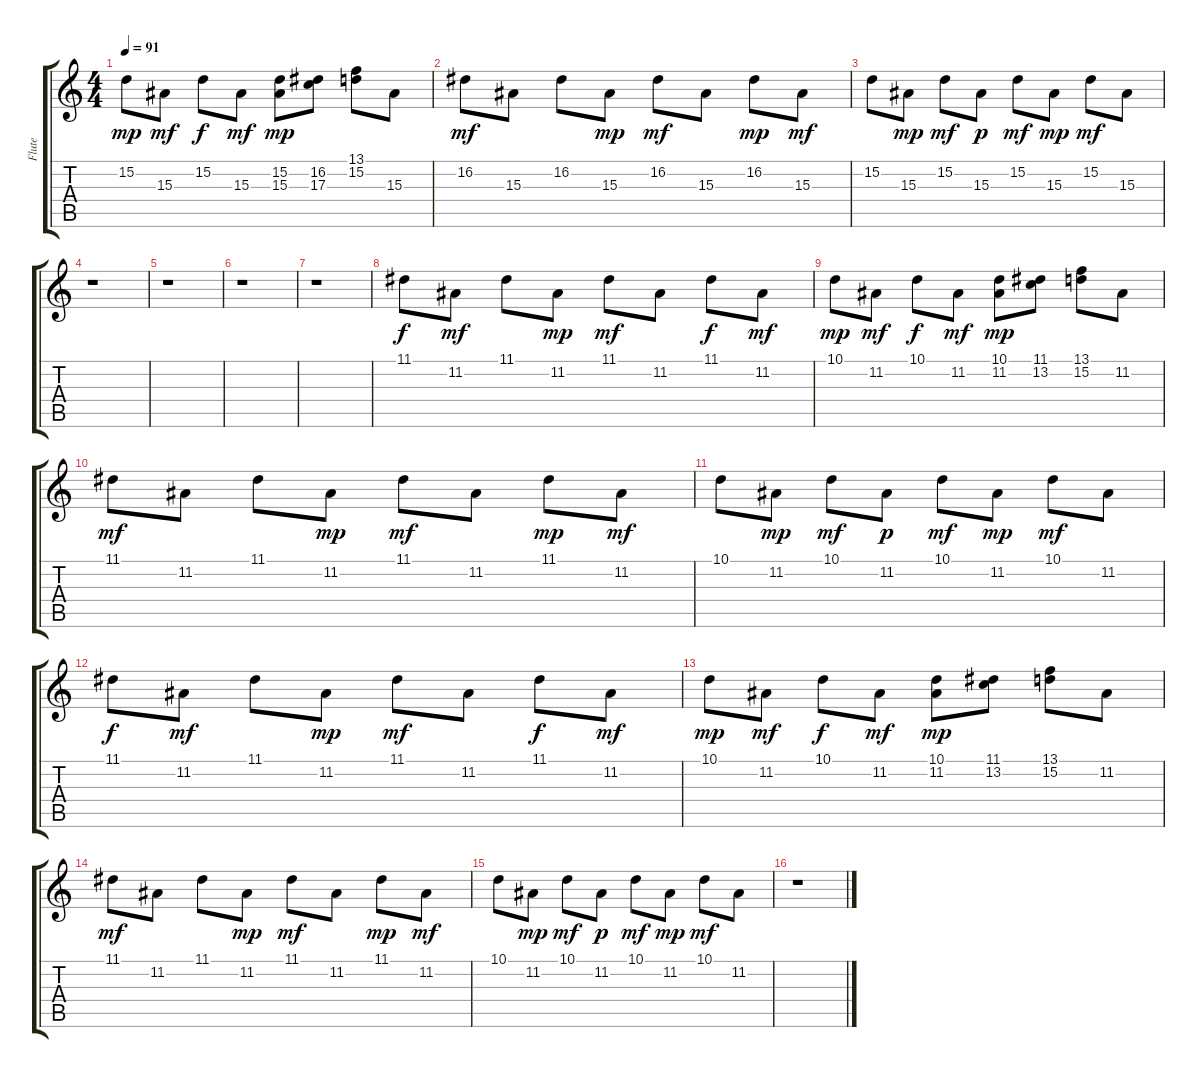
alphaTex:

\track ("Flute" "Flute") {instrument flute}
\staff {score tabs}
\tuning (E4 B3 G3 D3 A2 E2) {hide}
\ts (4 4)
\tempo 91
\clef g2
\ks c
15.2.8{dy mp} 15.3.8{dy mf} 15.2.8{dy f} 15.3.8{dy mf} (15.2 15.3).8{dy mp} (16.2 17.3).8 (13.1 15.2).8 15.3.8 |
16.2.8{dy mf} 15.3.8 16.2.8 15.3.8{dy mp} 16.2.8{dy mf} 15.3.8 16.2.8{dy mp} 15.3.8{dy mf} |
15.2.8 15.3.8{dy mp} 15.2.8{dy mf} 15.3.8{dy p} 15.2.8{dy mf} 15.3.8{dy mp} 15.2.8{dy mf} 15.3.8 |
r.1 |
r.1 |
r.1 |
r.1 |
11.1.8{dy f} 11.2.8{dy mf} 11.1.8 11.2.8{dy mp} 11.1.8{dy mf} 11.2.8 11.1.8{dy f} 11.2.8{dy mf} |
10.1.8{dy mp} 11.2.8{dy mf} 10.1.8{dy f} 11.2.8{dy mf} (10.1 11.2).8{dy mp} (11.1 13.2).8 (13.1 15.2).8 11.2.8 |
11.1.8{dy mf} 11.2.8 11.1.8 11.2.8{dy mp} 11.1.8{dy mf} 11.2.8 11.1.8{dy mp} 11.2.8{dy mf} |
10.1.8 11.2.8{dy mp} 10.1.8{dy mf} 11.2.8{dy p} 10.1.8{dy mf} 11.2.8{dy mp} 10.1.8{dy mf} 11.2.8 |
11.1.8{dy f} 11.2.8{dy mf} 11.1.8 11.2.8{dy mp} 11.1.8{dy mf} 11.2.8 11.1.8{dy f} 11.2.8{dy mf} |
10.1.8{dy mp} 11.2.8{dy mf} 10.1.8{dy f} 11.2.8{dy mf} (10.1 11.2).8{dy mp} (11.1 13.2).8 (13.1 15.2).8 11.2.8 |
11.1.8{dy mf} 11.2.8 11.1.8 11.2.8{dy mp} 11.1.8{dy mf} 11.2.8 11.1.8{dy mp} 11.2.8{dy mf} |
10.1.8 11.2.8{dy mp} 10.1.8{dy mf} 11.2.8{dy p} 10.1.8{dy mf} 11.2.8{dy mp} 10.1.8{dy mf} 11.2.8 |
r.1
